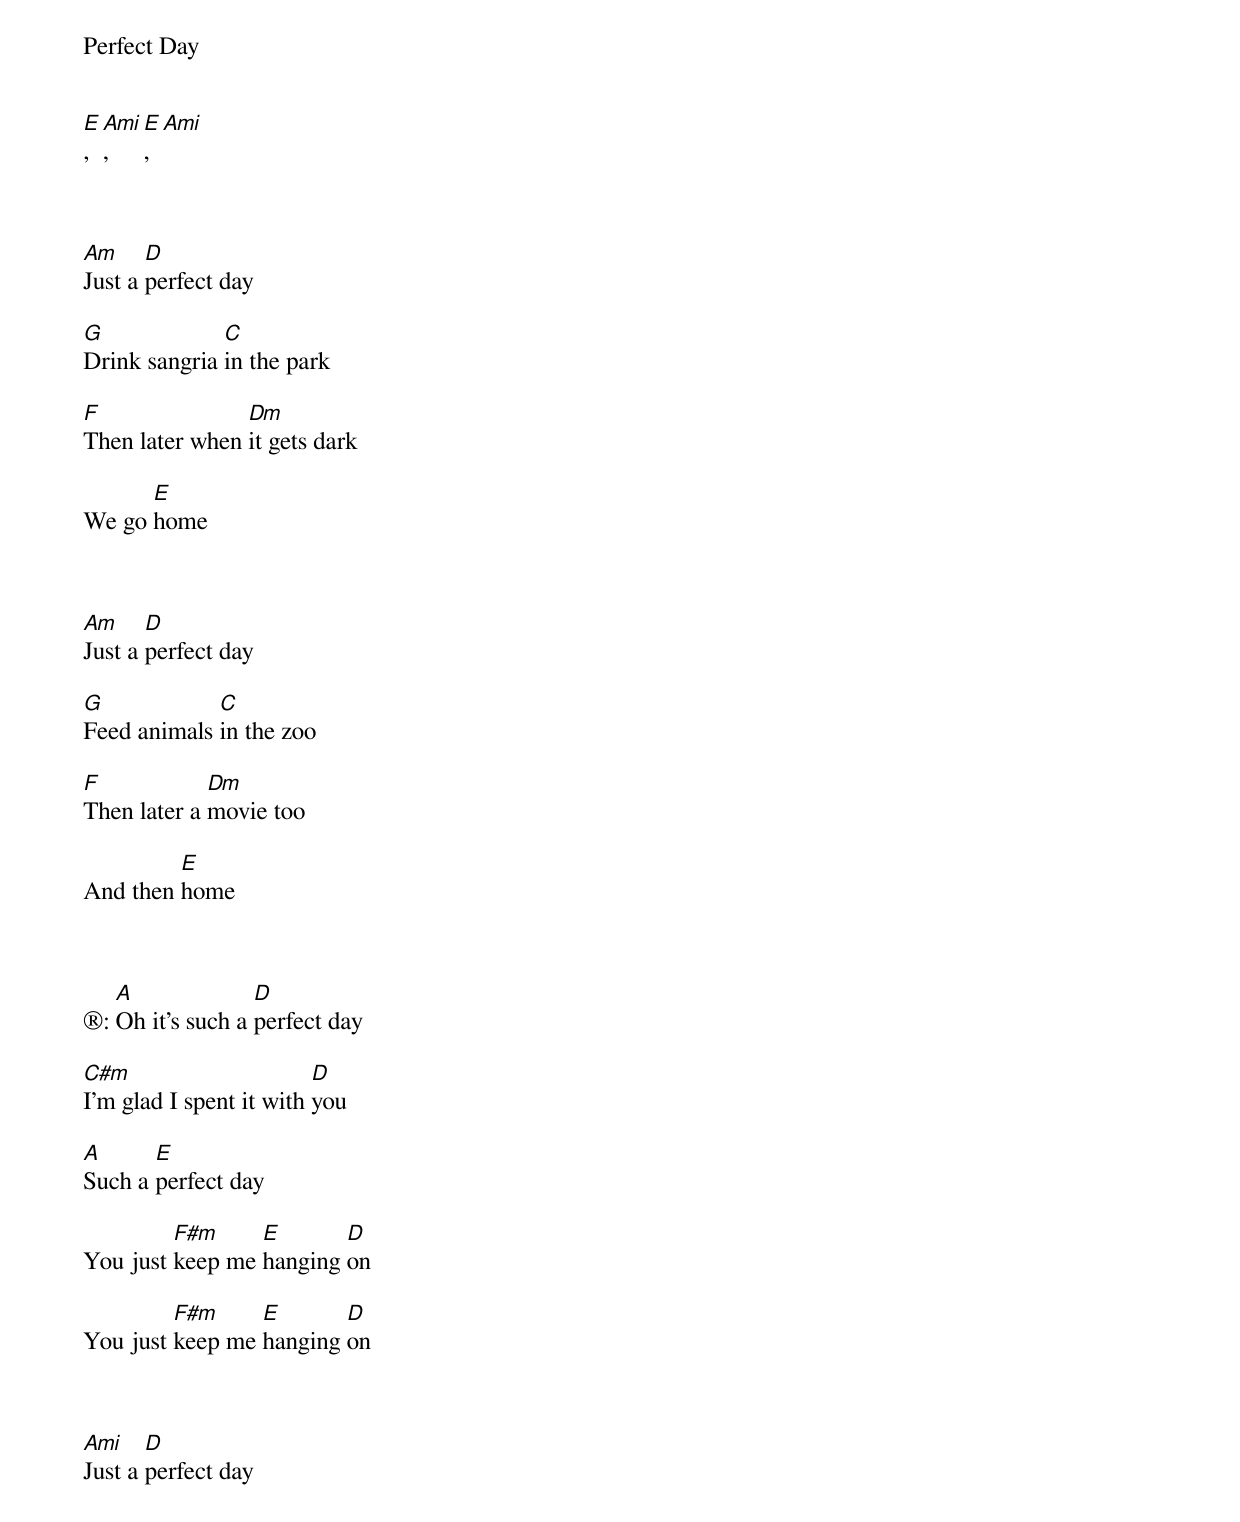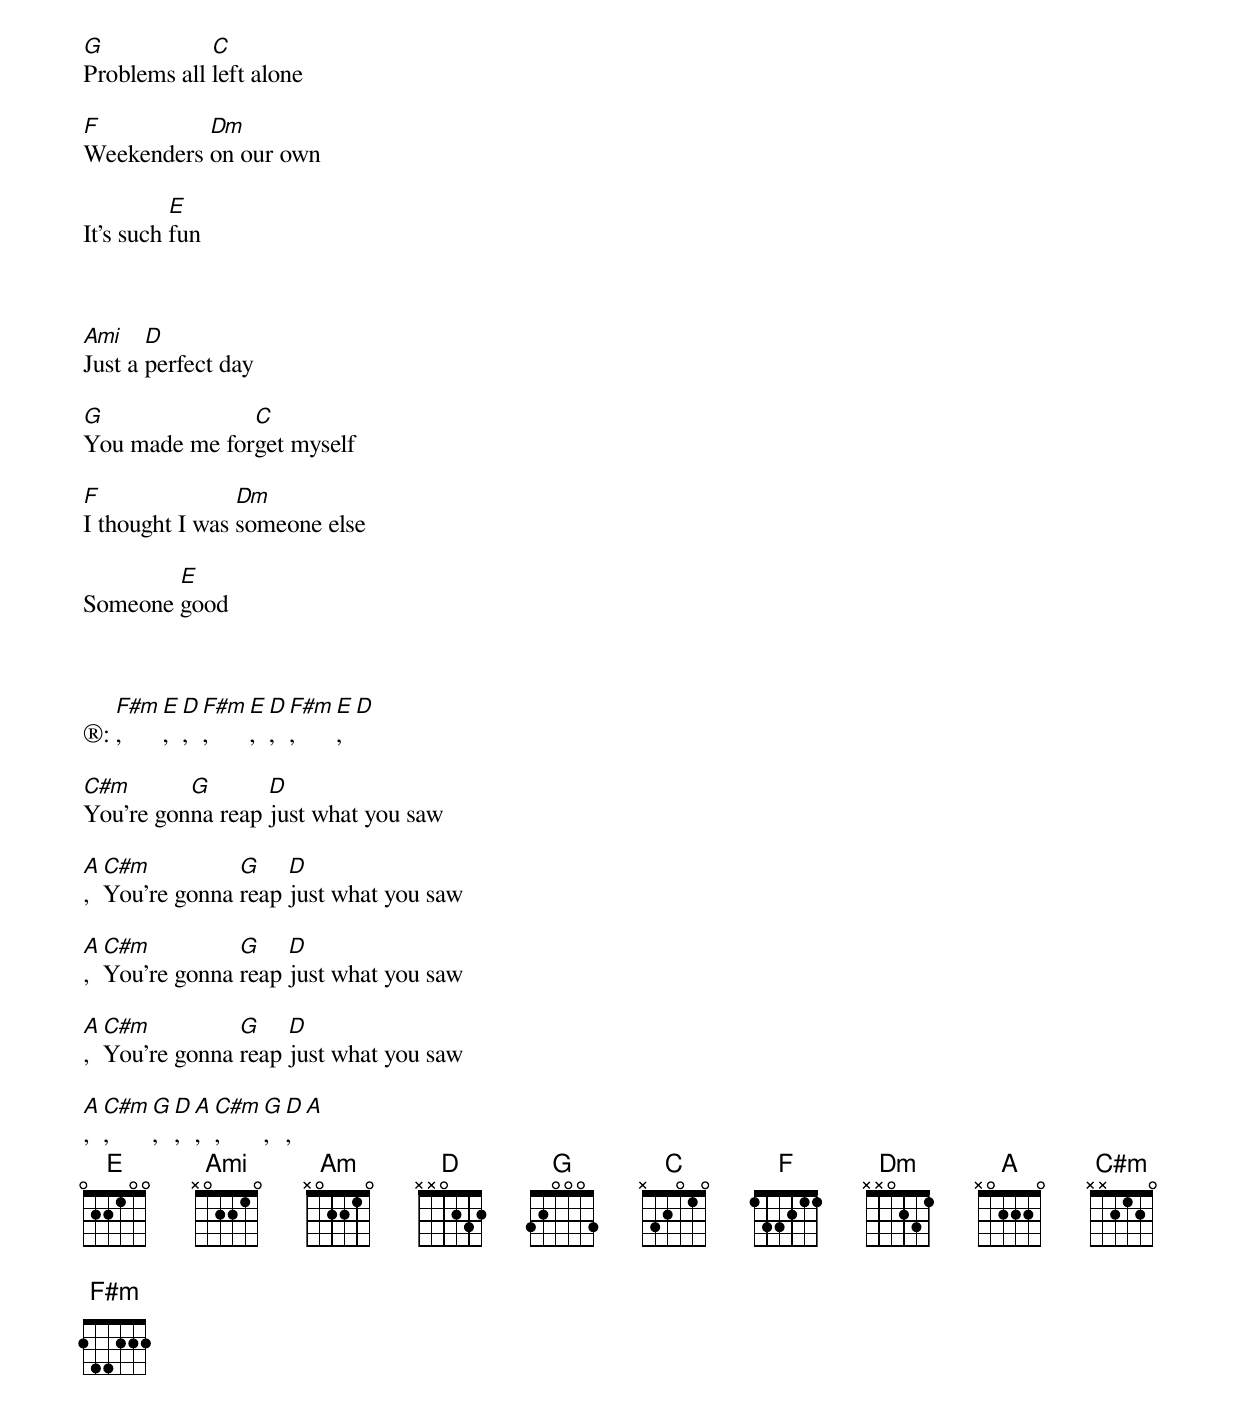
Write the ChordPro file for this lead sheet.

Perfect Day


[E], [Ami], [E], [Ami]



[Am]Just a [D]perfect day

[G]Drink sangria [C]in the park

[F]Then later when [Dm]it gets dark

We go [E]home



[Am]Just a [D]perfect day

[G]Feed animals [C]in the zoo

[F]Then later a [Dm]movie too

And then [E]home



®: [A]Oh it's such a [D]perfect day

[C#m]I'm glad I spent it with [D]you

[A]Such a [E]perfect day

You just [F#m]keep me [E]hanging [D]on

You just [F#m]keep me [E]hanging [D]on



[Ami]Just a [D]perfect day

[G]Problems all [C]left alone

[F]Weekenders [Dm]on our own

It's such [E]fun



[Ami]Just a [D]perfect day

[G]You made me for[C]get myself

[F]I thought I was [Dm]someone else

Someone [E]good



®: [F#m], [E], [D], [F#m], [E], [D], [F#m], [E], [D]

[C#m]You're gon[G]na reap [D]just what you saw

[A], [C#m]You're gonna [G]reap [D]just what you saw

[A], [C#m]You're gonna [G]reap [D]just what you saw

[A], [C#m]You're gonna [G]reap [D]just what you saw

[A], [C#m], [G],[D], [A], [C#m], [G], [D], [A]
